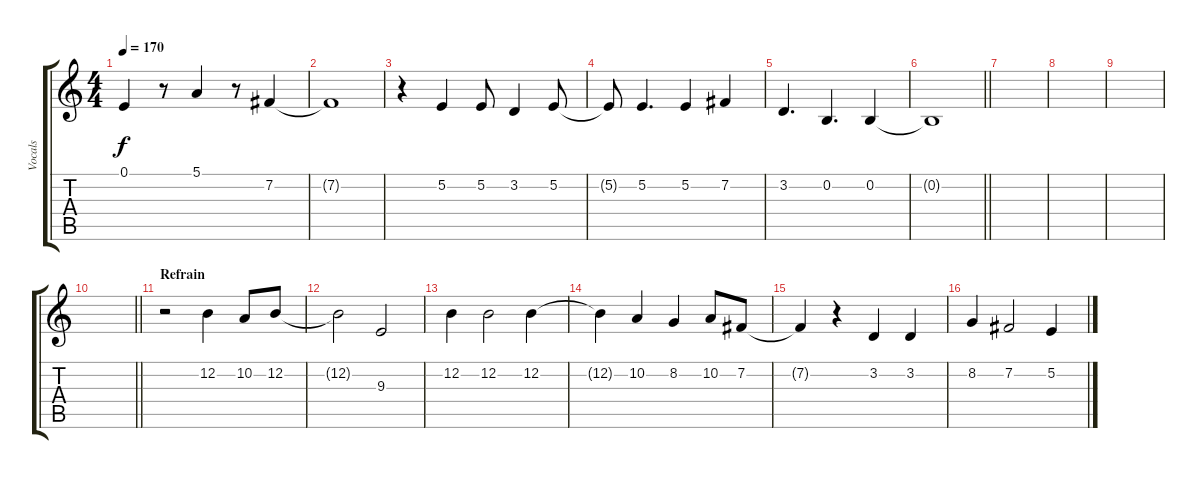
\track ("Vocals" "Vocals") {instrument flute}
\staff {score tabs}
\tuning (E4 B3 G3 D3 A2 E2) {hide}
\ts (4 4)
\tempo 170
\clef g2
\ks c
0.1.4{dy f} r.8 5.1.4 r.8 7.2.4 |
7.2{t}.1 |
r.4 5.2.4 5.2.8 3.2.4 5.2.8 |
5.2{t}.8 5.2.4{d} 5.2.4 7.2.4 |
3.2.4{d} 0.2.4{d} 0.2.4 |
\barLineRight lightlight
0.2{t}.1 |
|
|
|
\barLineRight lightlight
|
\section ("" "Refrain")
r.2 12.2.4 10.2.8 12.2.8 |
12.2{t}.2 9.3.2 |
12.2.4 12.2.2 12.2.4 |
12.2{t}.4 10.2.4 8.2.4 10.2.8 7.2.8 |
7.2{t}.4 r.4 3.2.4 3.2.4 |
8.2.4 7.2.2 5.2.4
